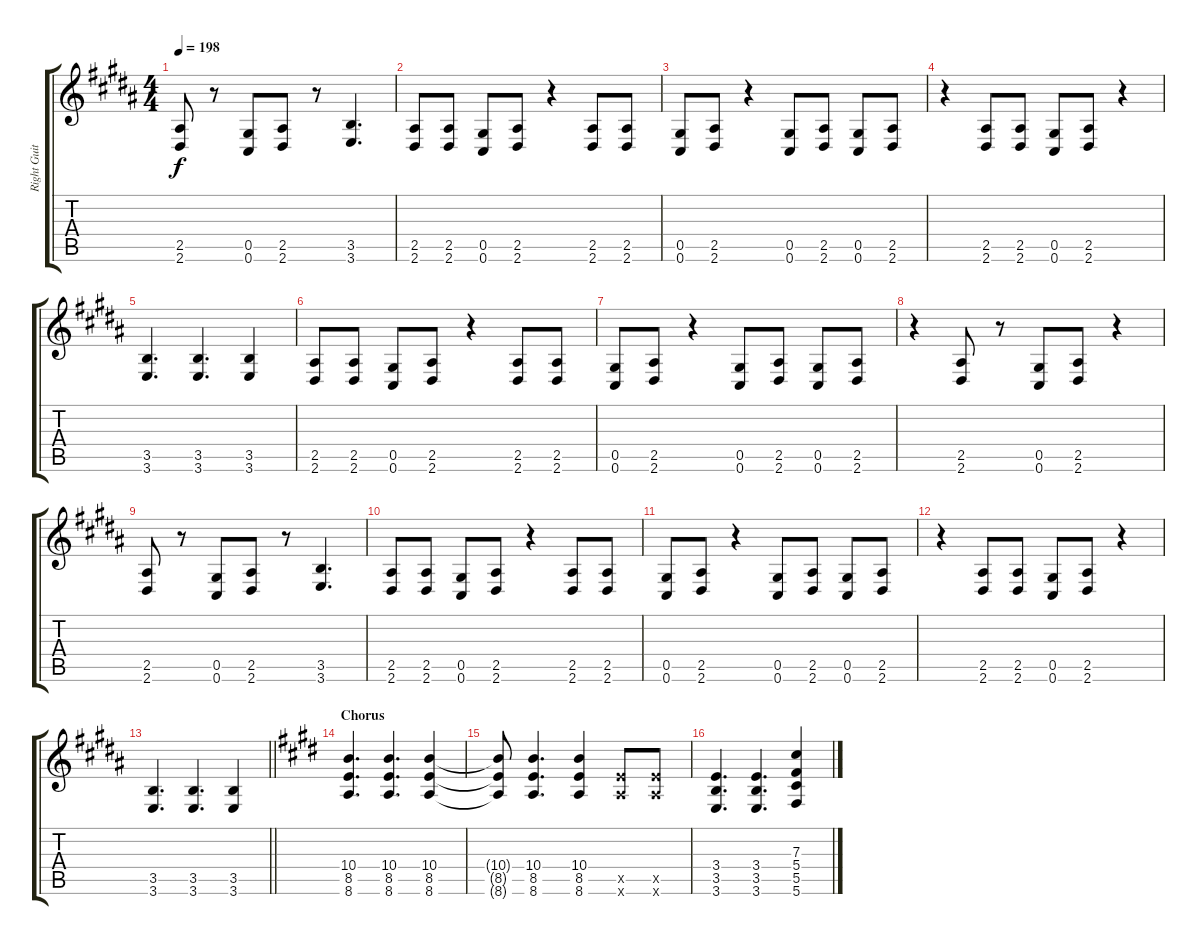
\track ("Right Guitar" "Right Guit") {instrument distortionguitar}
\staff {score tabs}
\tuning (Eb4 Bb3 Gb3 Db3 Ab2 Db2) {hide}
\ts (4 4)
\tempo 198
\clef g2
\ks b
(2.5 2.6).8{dy f} r.8 (0.5 0.6).8 (2.5 2.6).8 r.8 (3.5 3.6).4{d} |
(2.5 2.6).8 (2.5 2.6).8 (0.5 0.6).8 (2.5 2.6).8 r.4 (2.5 2.6).8 (2.5 2.6).8 |
(0.5 0.6).8 (2.5 2.6).8 r.4 (0.5 0.6).8 (2.5 2.6).8 (0.5 0.6).8 (2.5 2.6).8 |
r.4 (2.5 2.6).8 (2.5 2.6).8 (0.5 0.6).8 (2.5 2.6).8 r.4 |
(3.5 3.6).4{d} (3.5 3.6).4{d} (3.5 3.6).4 |
(2.5 2.6).8 (2.5 2.6).8 (0.5 0.6).8 (2.5 2.6).8 r.4 (2.5 2.6).8 (2.5 2.6).8 |
(0.5 0.6).8 (2.5 2.6).8 r.4 (0.5 0.6).8 (2.5 2.6).8 (0.5 0.6).8 (2.5 2.6).8 |
r.4 (2.5 2.6).8 r.8 (0.5 0.6).8 (2.5 2.6).8 r.4 |
(2.5 2.6).8 r.8 (0.5 0.6).8 (2.5 2.6).8 r.8 (3.5 3.6).4{d} |
(2.5 2.6).8 (2.5 2.6).8 (0.5 0.6).8 (2.5 2.6).8 r.4 (2.5 2.6).8 (2.5 2.6).8 |
(0.5 0.6).8 (2.5 2.6).8 r.4 (0.5 0.6).8 (2.5 2.6).8 (0.5 0.6).8 (2.5 2.6).8 |
r.4 (2.5 2.6).8 (2.5 2.6).8 (0.5 0.6).8 (2.5 2.6).8 r.4 |
\barLineRight lightlight
(3.5 3.6).4{d} (3.5 3.6).4{d} (3.5 3.6).4 |
\section ("" "Chorus")
\ks e
(10.4 8.5 8.6).4{d} (10.4 8.5 8.6).4{d} (10.4 8.5 8.6).4 |
(10.4{t} 8.5{t} 8.6{t}).8 (10.4 8.5 8.6).4{d} (10.4 8.5 8.6).4 (8.5{x} 8.6{x}).8 (8.5{x} 8.6{x}).8 |
(3.4 3.5 3.6).4{d} (3.4 3.5 3.6).4{d} (7.3 5.4 5.5 5.6).4
